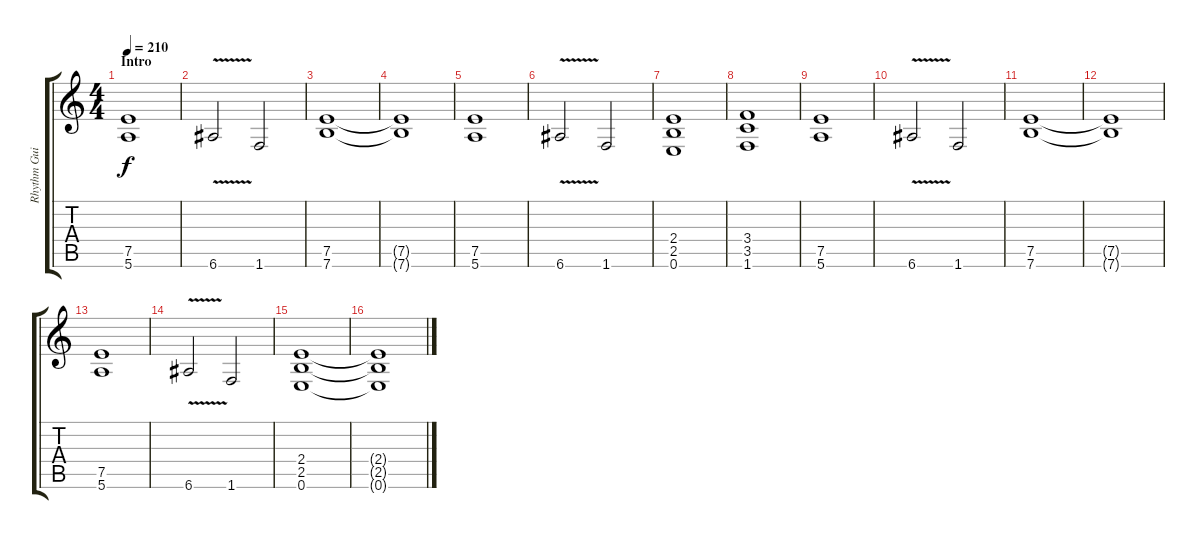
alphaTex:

\track ("Rhythm Guitar R" "Rhythm Gui") {instrument distortionguitar}
\staff {score tabs}
\tuning (E4 B3 G3 D3 A2 E2) {hide}
\ts (4 4)
\section ("" "Intro")
\tempo 210
\clef g2
\ks c
(7.5 5.6).1{dy f instrument distortionguitar} |
6.6{v}.2 1.6.2 |
(7.5 7.6).1 |
(7.5{t} 7.6{t}).1 |
(7.5 5.6).1 |
6.6{v}.2 1.6.2 |
(2.4 2.5 0.6).1 |
(3.4 3.5 1.6).1 |
(7.5 5.6).1 |
6.6{v}.2 1.6.2 |
(7.5 7.6).1 |
(7.5{t} 7.6{t}).1 |
(7.5 5.6).1 |
6.6{v}.2 1.6.2 |
(2.4 2.5 0.6).1 |
(2.4{t} 2.5{t} 0.6{t}).1
